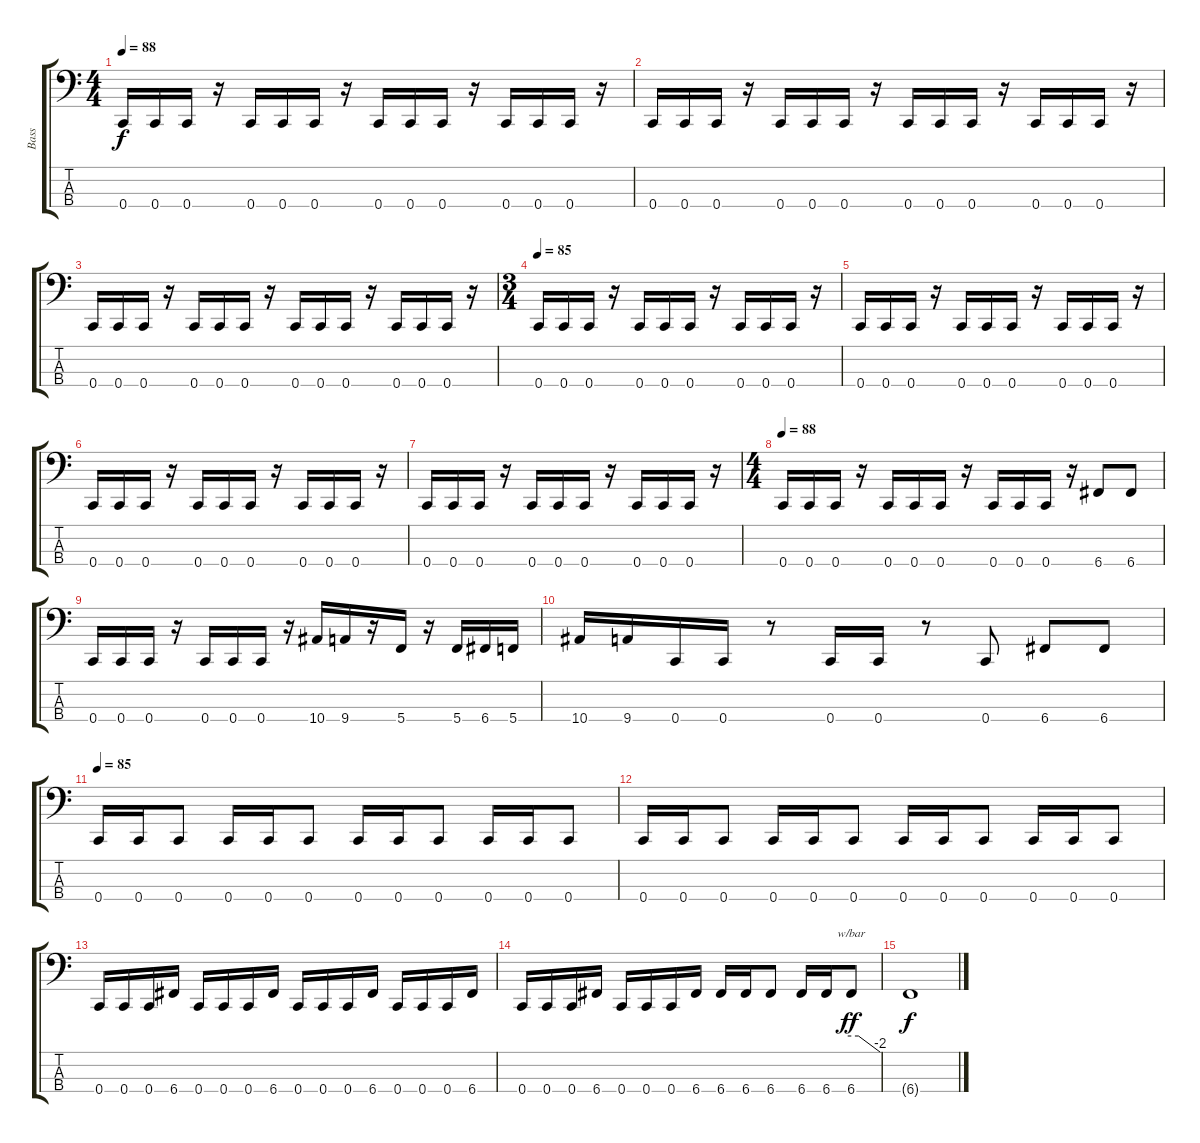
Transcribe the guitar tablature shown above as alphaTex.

\track ("Bass" "Bass") {instrument electricbasspick}
\staff {score tabs}
\tuning (F2 C2 G1 C1) {hide}
\ts (4 4)
\tempo 88
\clef f4
\ks c
0.4.16{dy f} 0.4.16 0.4.16 r.16 0.4.16 0.4.16 0.4.16 r.16 0.4.16 0.4.16 0.4.16 r.16 0.4.16 0.4.16 0.4.16 r.16 |
0.4.16 0.4.16 0.4.16 r.16 0.4.16 0.4.16 0.4.16 r.16 0.4.16 0.4.16 0.4.16 r.16 0.4.16 0.4.16 0.4.16 r.16 |
0.4.16 0.4.16 0.4.16 r.16 0.4.16 0.4.16 0.4.16 r.16 0.4.16 0.4.16 0.4.16 r.16 0.4.16 0.4.16 0.4.16 r.16 |
\ts (3 4)
\tempo 85
0.4.16 0.4.16 0.4.16 r.16 0.4.16 0.4.16 0.4.16 r.16 0.4.16 0.4.16 0.4.16 r.16 |
0.4.16 0.4.16 0.4.16 r.16 0.4.16 0.4.16 0.4.16 r.16 0.4.16 0.4.16 0.4.16 r.16 |
0.4.16 0.4.16 0.4.16 r.16 0.4.16 0.4.16 0.4.16 r.16 0.4.16 0.4.16 0.4.16 r.16 |
0.4.16 0.4.16 0.4.16 r.16 0.4.16 0.4.16 0.4.16 r.16 0.4.16 0.4.16 0.4.16 r.16 |
\ts (4 4)
\tempo 88
0.4.16 0.4.16 0.4.16 r.16 0.4.16 0.4.16 0.4.16 r.16 0.4.16 0.4.16 0.4.16 r.16 6.4.8 6.4.8 |
0.4.16 0.4.16 0.4.16 r.16 0.4.16 0.4.16 0.4.16 r.16 10.4.16 9.4.16 r.16 5.4.16 r.16 5.4.16 6.4.16 5.4.16 |
10.4.16 9.4.16 0.4.16 0.4.16 r.8 0.4.16 0.4.16 r.8 0.4.8 6.4.8 6.4.8 |
\tempo 85
0.4.16 0.4.16 0.4.8 0.4.16 0.4.16 0.4.8 0.4.16 0.4.16 0.4.8 0.4.16 0.4.16 0.4.8 |
0.4.16 0.4.16 0.4.8 0.4.16 0.4.16 0.4.8 0.4.16 0.4.16 0.4.8 0.4.16 0.4.16 0.4.8 |
0.4.16 0.4.16 0.4.16 6.4.16 0.4.16 0.4.16 0.4.16 6.4.16 0.4.16 0.4.16 0.4.16 6.4.16 0.4.16 0.4.16 0.4.16 6.4.16 |
0.4.16 0.4.16 0.4.16 6.4.16 0.4.16 0.4.16 0.4.16 6.4.16 6.4.16 6.4.16 6.4.8 6.4.16 6.4.16 6.4.8{tbe (custom default 0 0 15 0 60 -8) dy ff} |
6.4{t}.1{dy f}
